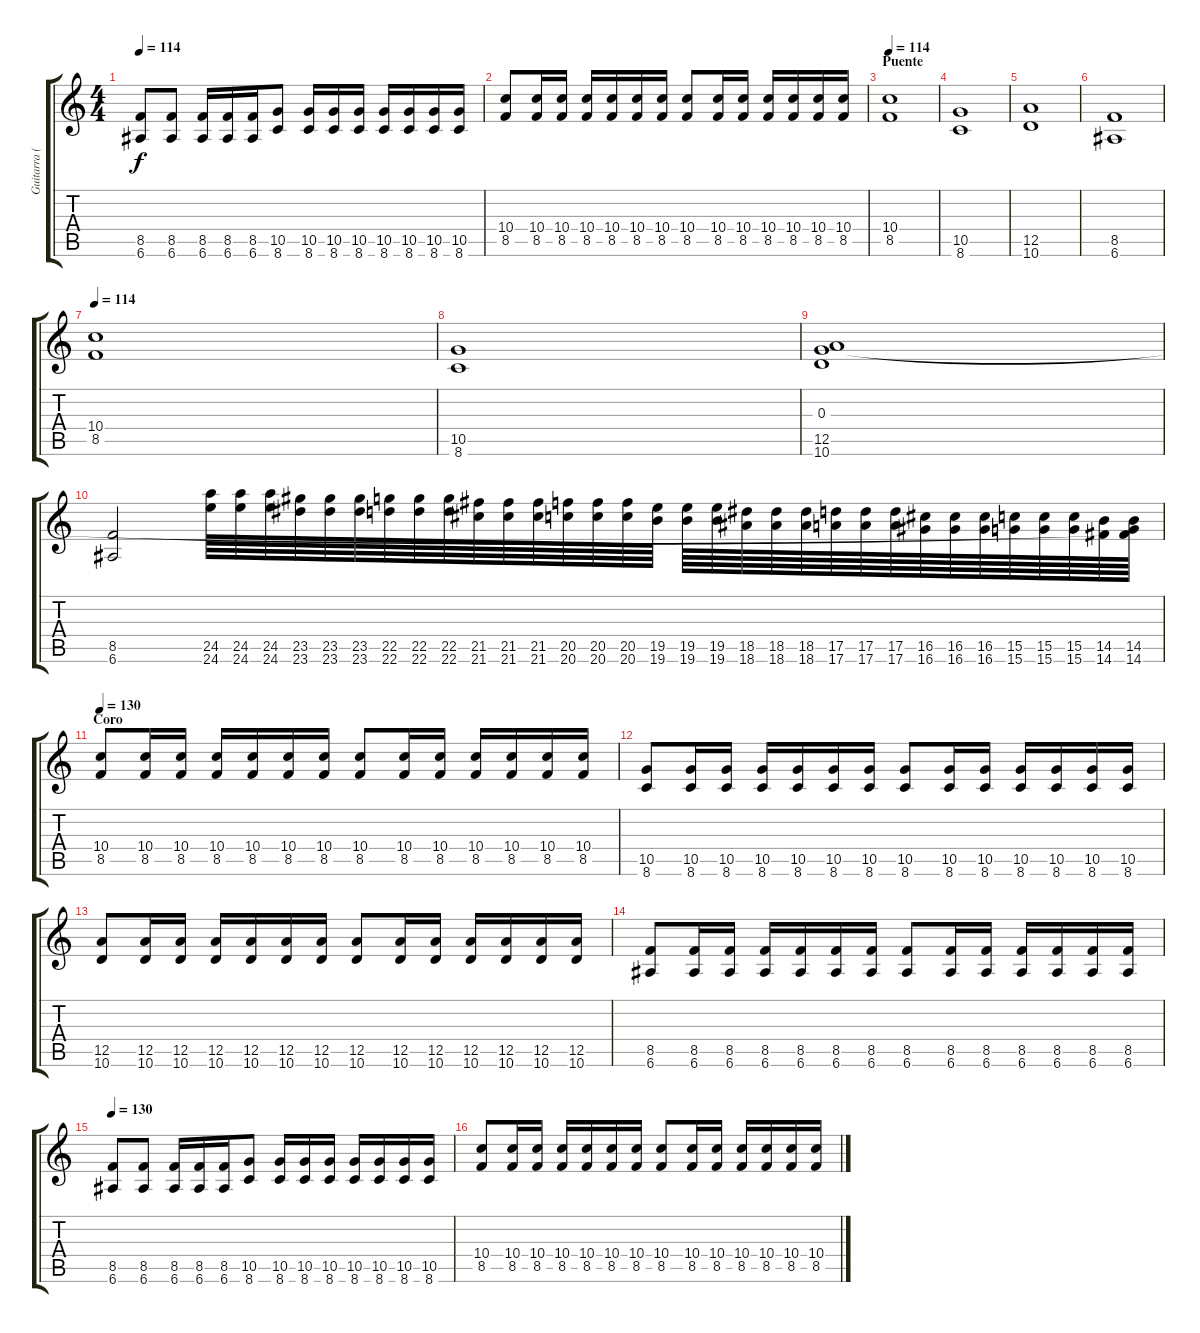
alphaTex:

\track ("Guitarra (Indio)" "Guitarra (") {instrument distortionguitar}
\staff {score tabs}
\tuning (E4 B3 G3 D3 A2 E2) {hide}
\ts (4 4)
\tempo 114
\clef g2
\ks c
(8.5 6.6).8{dy f} (8.5 6.6).8 (8.5 6.6).16 (8.5 6.6).16 (8.5 6.6).16 (10.5 8.6).8 (10.5 8.6).16 (10.5 8.6).16 (10.5 8.6).16 (10.5 8.6).16 (10.5 8.6).16 (10.5 8.6).16 (10.5 8.6).16 |
(10.4 8.5).8 (10.4 8.5).16 (10.4 8.5).16 (10.4 8.5).16 (10.4 8.5).16 (10.4 8.5).16 (10.4 8.5).16 (10.4 8.5).8 (10.4 8.5).16 (10.4 8.5).16 (10.4 8.5).16 (10.4 8.5).16 (10.4 8.5).16 (10.4 8.5).16 |
\section ("" "Puente")
\tempo 114
(10.4 8.5).1 |
(10.5 8.6).1 |
(12.5 10.6).1 |
(8.5 6.6).1 |
\tempo 114
(10.4 8.5).1 |
(10.5 8.6).1 |
(0.3 12.5 10.6).1 |
(8.5 6.6).2 (24.5 24.6).64{volume 16 instrument distortionguitar} (24.5 24.6).64 (24.5 24.6).64 (23.5 23.6).64 (23.5 23.6).64 (23.5 23.6).64 (22.5 22.6).64 (22.5 22.6).64 (22.5 22.6).64 (21.5 21.6).64 (21.5 21.6).64 (21.5 21.6).64 (20.5 20.6).64 (20.5 20.6).64 (20.5 20.6).64 (19.5 19.6).64 (19.5 19.6).64 (19.5 19.6).64 (18.5 18.6).64 (18.5 18.6).64 (18.5 18.6).64 (17.5 17.6).64 (17.5 17.6).64 (17.5 17.6).64 (16.5 16.6).64 (16.5 16.6).64 (16.5 16.6).64 (15.5 15.6).64 (15.5 15.6).64 (15.5 15.6).64 (14.5 14.6).64 (0.3{t} 14.5 14.6).64 |
\section ("" "Coro")
\tempo 130
(10.4 8.5).8 (10.4 8.5).16 (10.4 8.5).16 (10.4 8.5).16 (10.4 8.5).16 (10.4 8.5).16 (10.4 8.5).16 (10.4 8.5).8 (10.4 8.5).16 (10.4 8.5).16 (10.4 8.5).16 (10.4 8.5).16 (10.4 8.5).16 (10.4 8.5).16 |
(10.5 8.6).8 (10.5 8.6).16 (10.5 8.6).16 (10.5 8.6).16 (10.5 8.6).16 (10.5 8.6).16 (10.5 8.6).16 (10.5 8.6).8 (10.5 8.6).16 (10.5 8.6).16 (10.5 8.6).16 (10.5 8.6).16 (10.5 8.6).16 (10.5 8.6).16 |
(12.5 10.6).8 (12.5 10.6).16 (12.5 10.6).16 (12.5 10.6).16 (12.5 10.6).16 (12.5 10.6).16 (12.5 10.6).16 (12.5 10.6).8 (12.5 10.6).16 (12.5 10.6).16 (12.5 10.6).16 (12.5 10.6).16 (12.5 10.6).16 (12.5 10.6).16 |
(8.5 6.6).8 (8.5 6.6).16 (8.5 6.6).16 (8.5 6.6).16 (8.5 6.6).16 (8.5 6.6).16 (8.5 6.6).16 (8.5 6.6).8 (8.5 6.6).16 (8.5 6.6).16 (8.5 6.6).16 (8.5 6.6).16 (8.5 6.6).16 (8.5 6.6).16 |
\tempo 130
(8.5 6.6).8 (8.5 6.6).8 (8.5 6.6).16 (8.5 6.6).16 (8.5 6.6).16 (10.5 8.6).8 (10.5 8.6).16 (10.5 8.6).16 (10.5 8.6).16 (10.5 8.6).16 (10.5 8.6).16 (10.5 8.6).16 (10.5 8.6).16 |
(10.4 8.5).8 (10.4 8.5).16 (10.4 8.5).16 (10.4 8.5).16 (10.4 8.5).16 (10.4 8.5).16 (10.4 8.5).16 (10.4 8.5).8 (10.4 8.5).16 (10.4 8.5).16 (10.4 8.5).16 (10.4 8.5).16 (10.4 8.5).16 (10.4 8.5).16
